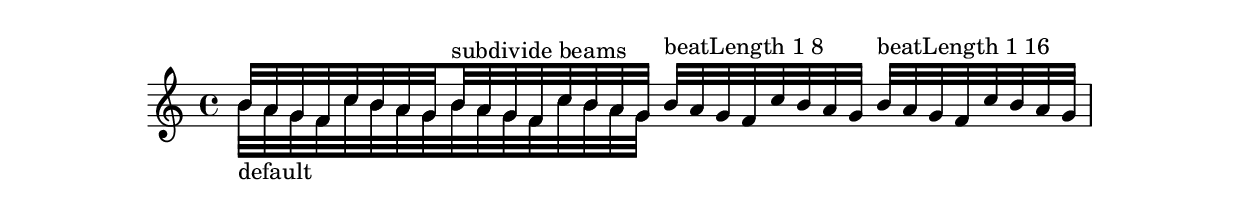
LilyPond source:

%% Do not edit this file; it is auto-generated from LSR http://lsr.dsi.unimi.it
%% This file is in the public domain.
\version "2.11.51"

\header {
  lsrtags = "rhythms"

  texidoc = "
Beams can be subdivided automatically.  By setting the property
@code{subdivideBeams}, beams are subdivided at beat positions (as
specified in @code{beatLength}). 

"
  doctitle = "Automatic beam subdivisions"
} % begin verbatim
\score {
  \new Staff \relative c'' {
    << {
      \voiceOne
      \set subdivideBeams = ##t
      b32[ a g f c' b a g b^"subdivide beams" a g f c' b a g]
      \oneVoice
    }
    \new Voice {
      \voiceTwo
      b32_"default"[ a g f c' b a g b a g f c' b a g]
    } >>
    \set beatLength = #(ly:make-moment 1 8)
    b32^"beatLength 1 8"[ a g f c' b a g]
    \set beatLength = #(ly:make-moment 1 16)
    b32^"beatLength 1 16"[ a g f c' b a g]
  }
}

